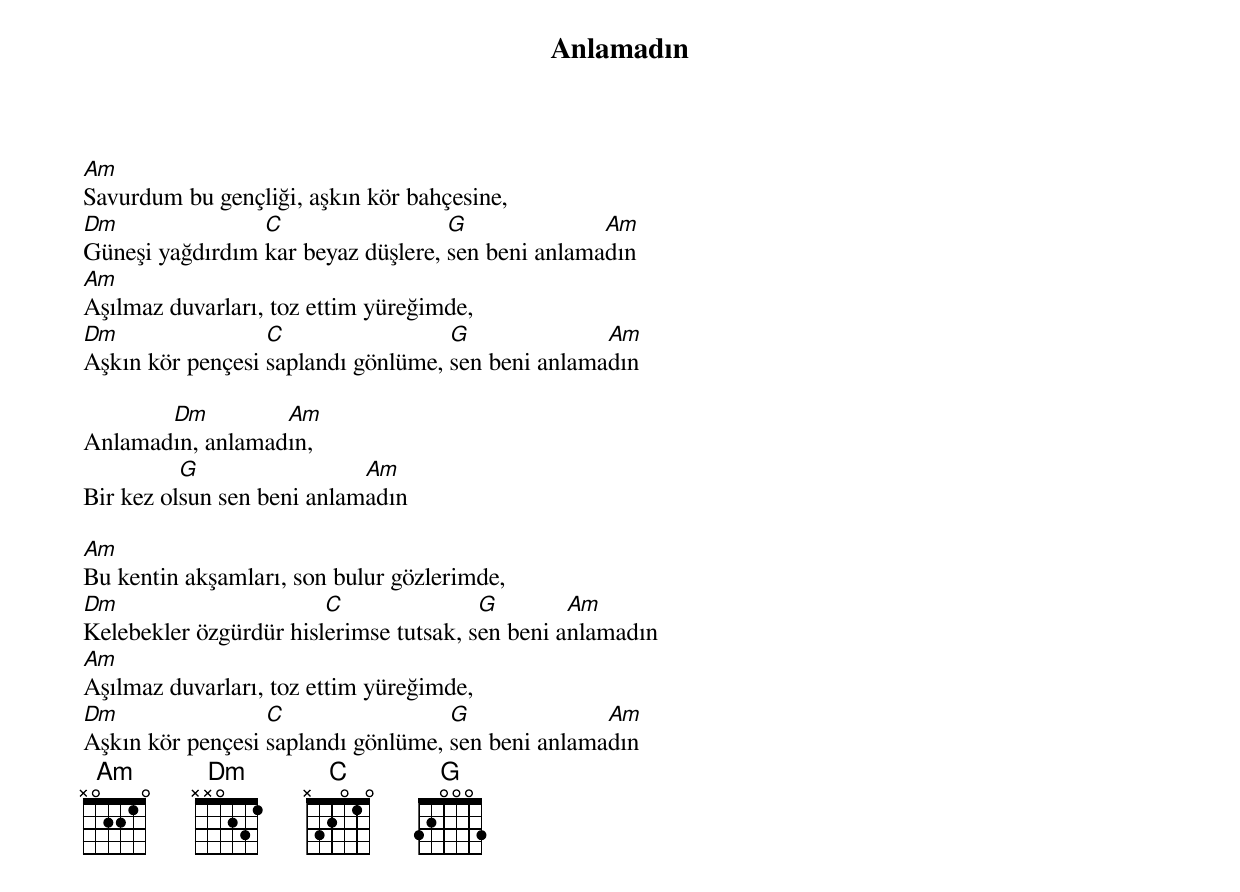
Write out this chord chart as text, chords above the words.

{title: Anlamadın}
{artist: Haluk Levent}

Am
Savurdum bu gençliği, aşkın kör bahçesine,
Dm               C                  G              Am
Güneşi yağdırdım kar beyaz düşlere, sen beni anlamadın
Am
Aşılmaz duvarları, toz ettim yüreğimde,
Dm                C                 G              Am
Aşkın kör pençesi saplandı gönlüme, sen beni anlamadın

       Dm         Am
Anlamadın, anlamadın,
          G                 Am
Bir kez olsun sen beni anlamadın

Am
Bu kentin akşamları, son bulur gözlerimde,
Dm                      C               G        Am
Kelebekler özgürdür hislerimse tutsak, sen beni anlamadın
Am
Aşılmaz duvarları, toz ettim yüreğimde,
Dm                C                 G              Am
Aşkın kör pençesi saplandı gönlüme, sen beni anlamadın
